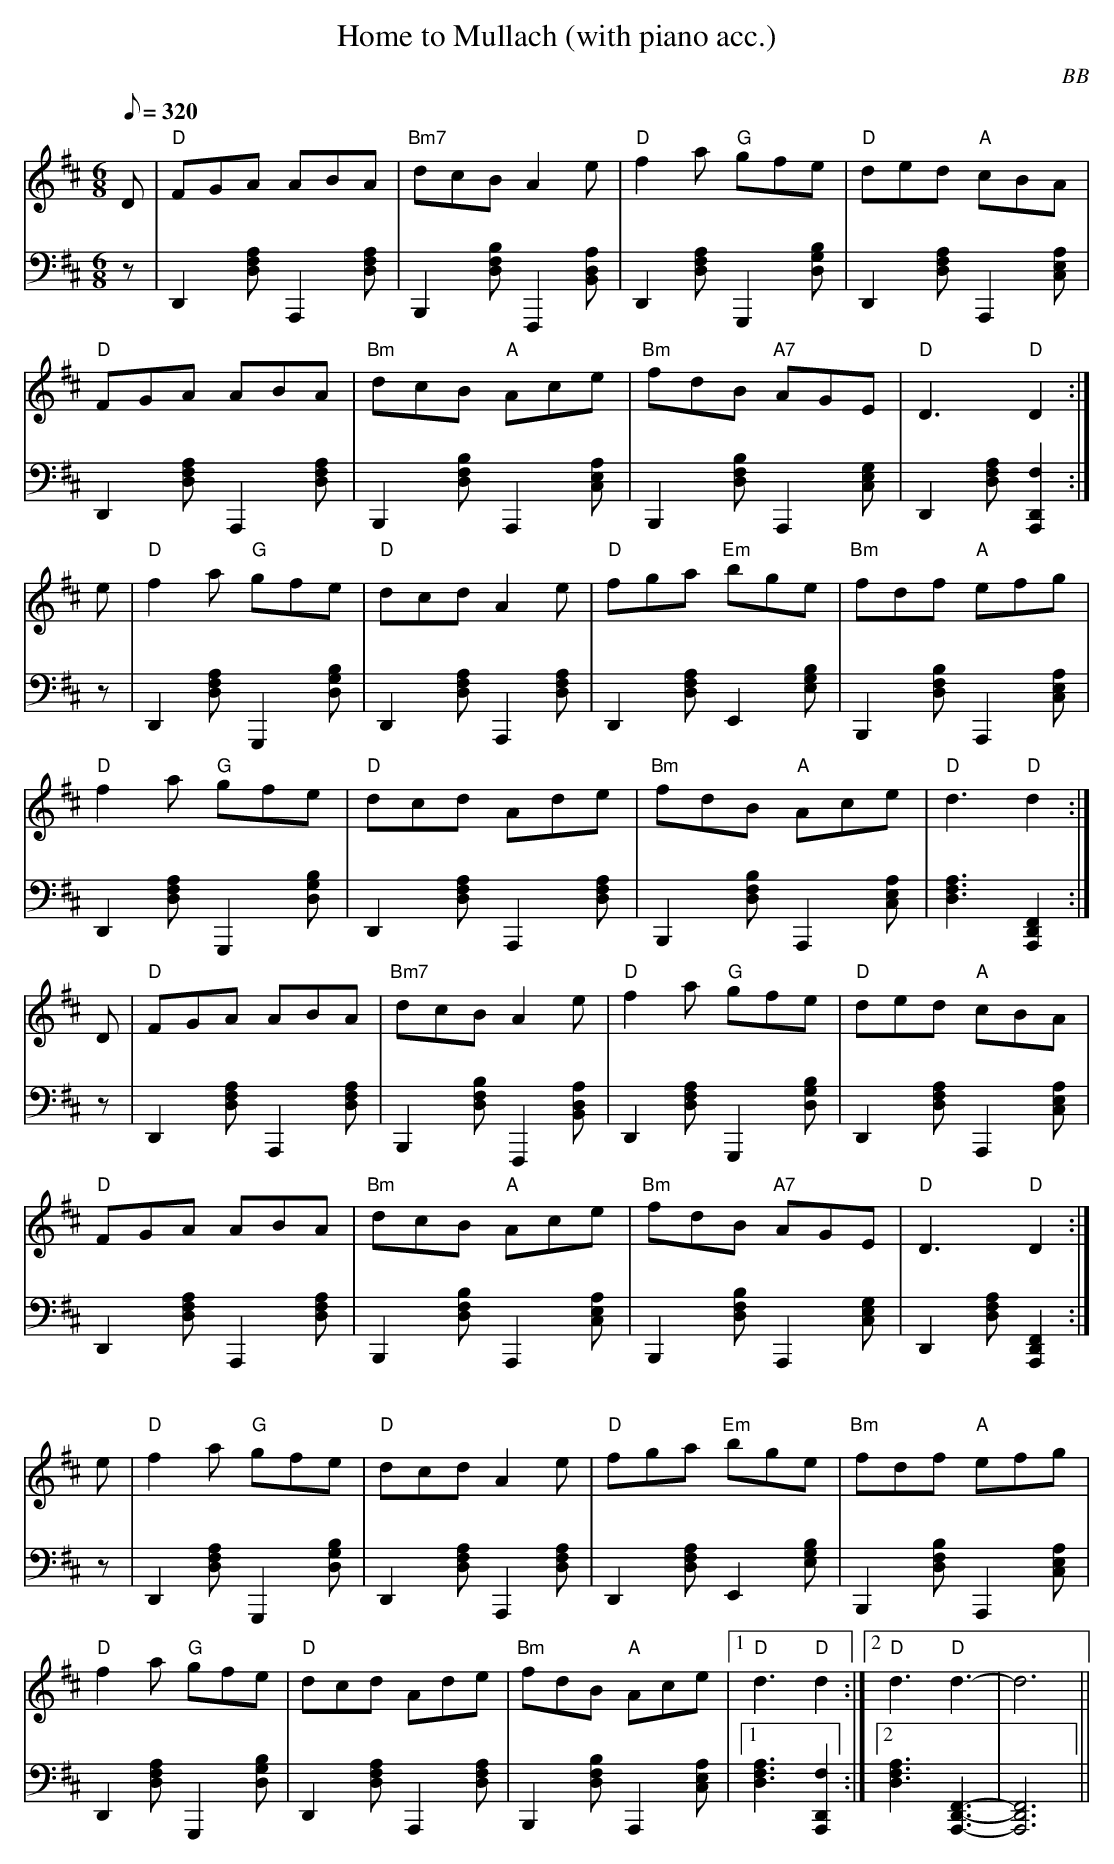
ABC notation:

X:1
T: Home to Mullach (with piano acc.)
C: BB
Q: 1/8=320
M: 6/8
L: 1/8
V: 1 program 1 73 %flute
V: 2 volume=70 clef=bass m=D program 1 00
K: D
[V:1] D |"D"FGA ABA |"Bm7"dcB A2 e | "D"f2 a "G"gfe | "D"ded "A"cBA |
[V:2] z|D,2[AFD]A,,2[AFD]|B,,2[BDF]F,,2[AB,D]|D,2[AFD]G,,2[GDB]|D,2[AFD]A,,2[AEC]|
[V:1] "D"FGA ABA | "Bm"dcB "A"Ace | "Bm"fdB "A7"AGE | "D"D3 "D"D2 :|
[V:2] D,2[AFD]A,,2[AFD]|B,,2[BFD]A,,2[AEC]|B,,2[BFD]A,,2[GEC]|D,2[AFD][D,2A,,2F2]:|
[V:1] e |"D"f2 a "G"gfe | "D"dcd A2 e | "D"fga "Em"bge | "Bm"fdf "A"efg |
[V:2] z |D,2[AFD]G,,2[GDB]|D,2[AFD]A,,2[AFD]|D,2[AFD]E,2[EBG]|B,,2[BFD]A,,2[AEC]|
[V:1] "D"f2 a "G"gfe | "D"dcd Ade | "Bm"fdB "A"Ace | "D"d3"D"d2 :|
[V:2] D,2[AFD]G,,2[GDB]|D,2[AFD]A,,2[AFD]|B,,2[BFD]A,,2[AEC]|\
[D3A3F3][D,2A,,2F,2]:|
[V:1] D |"D"FGA ABA |"Bm7"dcB A2 e | "D"f2 a "G"gfe | "D"ded "A"cBA |
[V:2] z|D,2[AFD]A,,2[AFD]|B,,2[BDF]F,,2[AB,D]|D,2[AFD]G,,2[GDB]|D,2[AFD]A,,2[AEC]|
[V:1] "D"FGA ABA | "Bm"dcB "A"Ace | "Bm"fdB "A7"AGE | "D"D3 "D"D2 :|
[V:2] D,2[AFD]A,,2[AFD]|B,,2[BFD]A,,2[AEC]|B,,2[BFD]A,,2[GEC]|D,2[AFD][D,2A,,2F,2]:|
[V:1] e |"D"f2 a "G"gfe | "D"dcd A2 e | "D"fga "Em"bge | "Bm"fdf "A"efg |
[V:2] z |D,2[AFD]G,,2[GDB]|D,2[AFD]A,,2[AFD]|D,2[AFD]E,2[EBG]|B,,2[BFD]A,,2[AEC]|
[V:1] "D"f2 a "G"gfe | "D"dcd Ade | "Bm"fdB "A"Ace |1 "D"d3"D"d2 :|2 "D"d3"D"d3-|d6||
[V:2] D,2[AFD]G,,2[GDB]|D,2[AFD]A,,2[AFD]|B,,2[BFD]A,,2[AEC]|1 [D3A3F3][D,2A,,2F2]:|2\
[D3A3F3][D,3-A,,3-F,3-]|[D,6A,,6F,6]||
